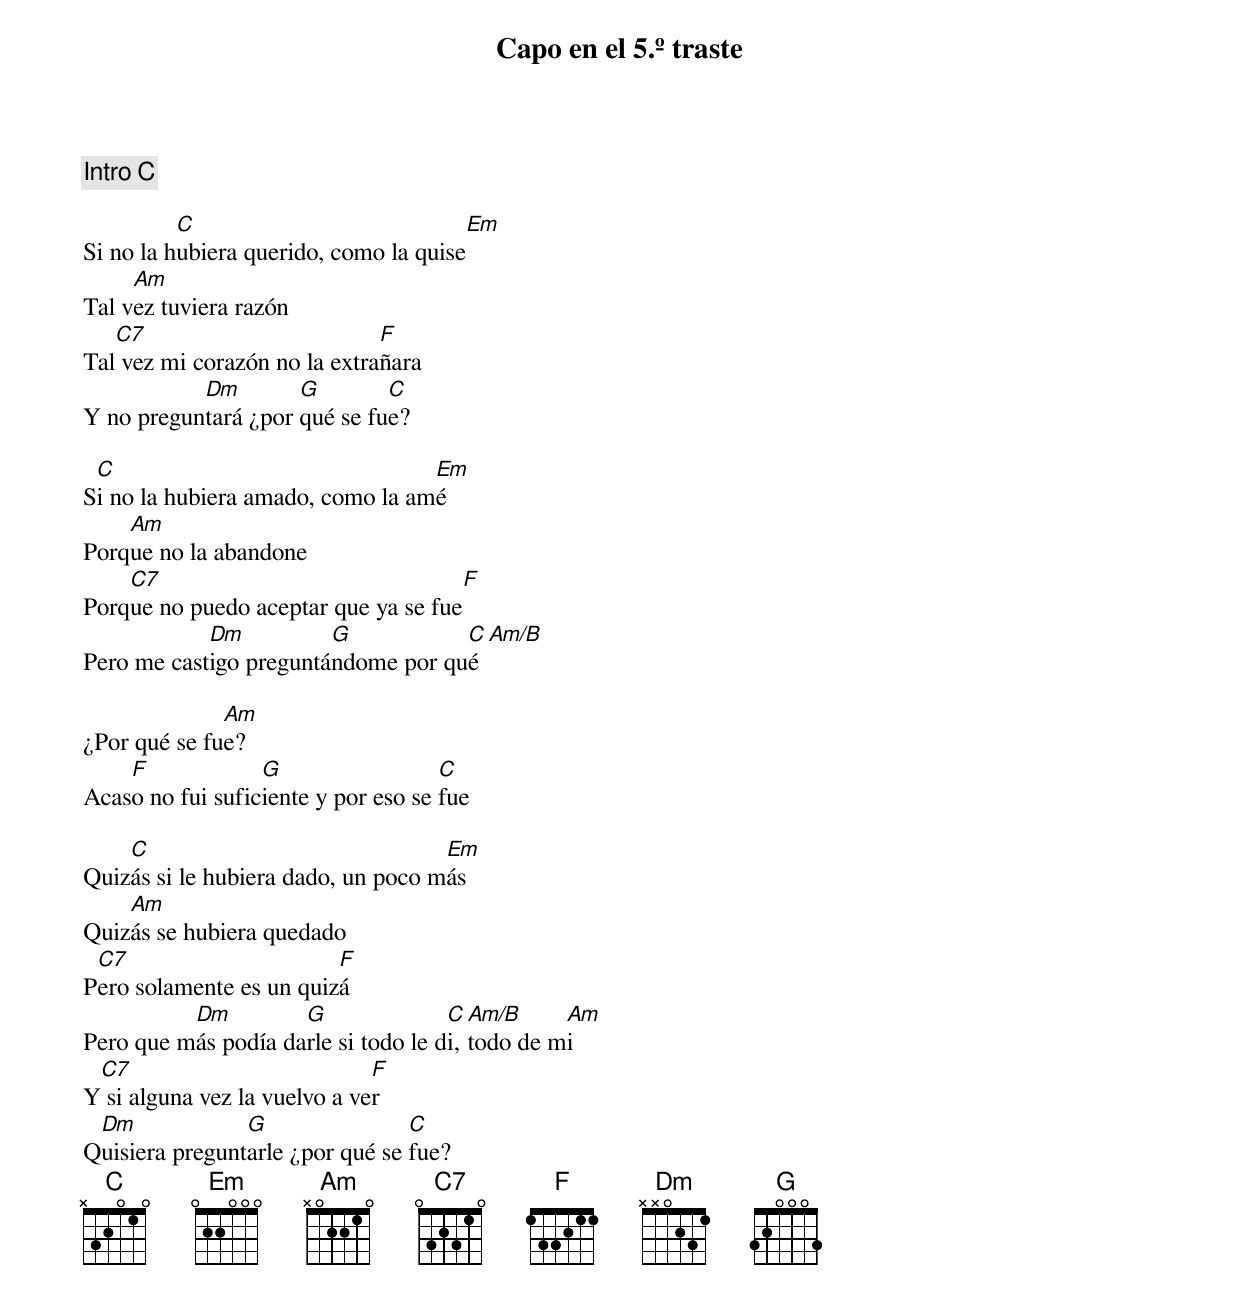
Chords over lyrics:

Capo en el 5.º traste
[Intro] C

          C                             Em
Si no la hubiera querido, como la quise
     Am
Tal vez tuviera razón
   C7                         F
Tal vez mi corazón no la extrañara
           Dm        G        C
Y no preguntará ¿por qué se fue?

 C                                Em
Si no la hubiera amado, como la amé
    Am
Porque no la abandone
    C7                                F
Porque no puedo aceptar que ya se fue
            Dm          G           C  Am/B
Pero me castigo preguntándome por qué

              Am
¿Por qué se fue?
    F             G                  C
Acaso no fui suficiente y por eso se fue

    C                               Em
Quizás si le hubiera dado, un poco más
    Am
Quizás se hubiera quedado
 C7                      F
Pero solamente es un quizá
          Dm         G               C  Am/B     Am
Pero que más podía darle si todo le di, todo de mi
 C7                           F
Y si alguna vez la vuelvo a ver
 Dm             G                C
Quisiera preguntarle ¿por qué se fue?
